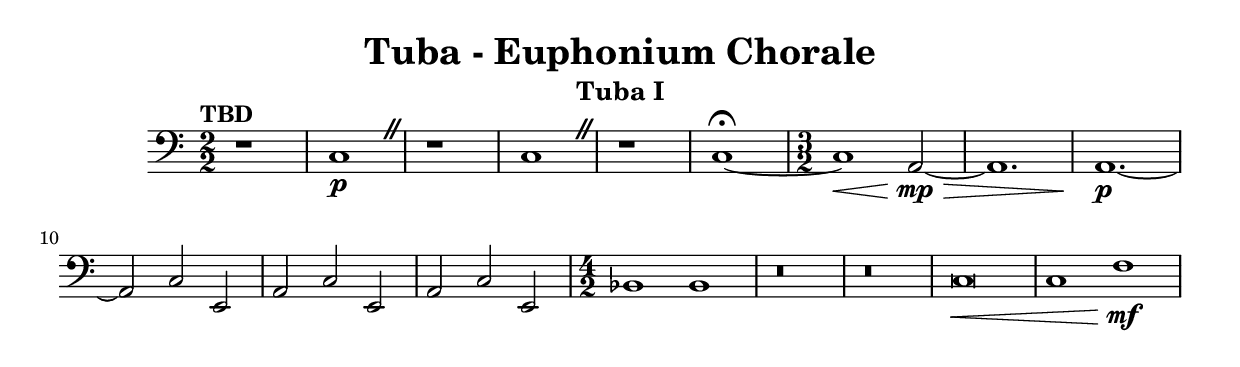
\version "2.18.2"
\language "english"

\header {
  title = "Tuba - Euphonium Chorale"
  instrument = "Tuba I"
}

tubaone = 
  \relative c, {
    \clef "bass"
    \time 2/2
    \numericTimeSignature
    \tempo "TBD"
    
    \override BreathingSign.text = \markup { \musicglyph #"scripts.caesura.straight" }
    
    r1 | c'\p \breathe | r1 | c \breathe | r1 | c~ \fermata |
    
    \time 3/2
    
    c\< a2\mp\>~ | a1. | a\p~ | a2 c e, | a c e, | a c e, | 
    \time 4/2
    
    bf'1 bf | r\breve | r | c\< | c1 f\mf |
  }
  
{\new Staff \tubaone}